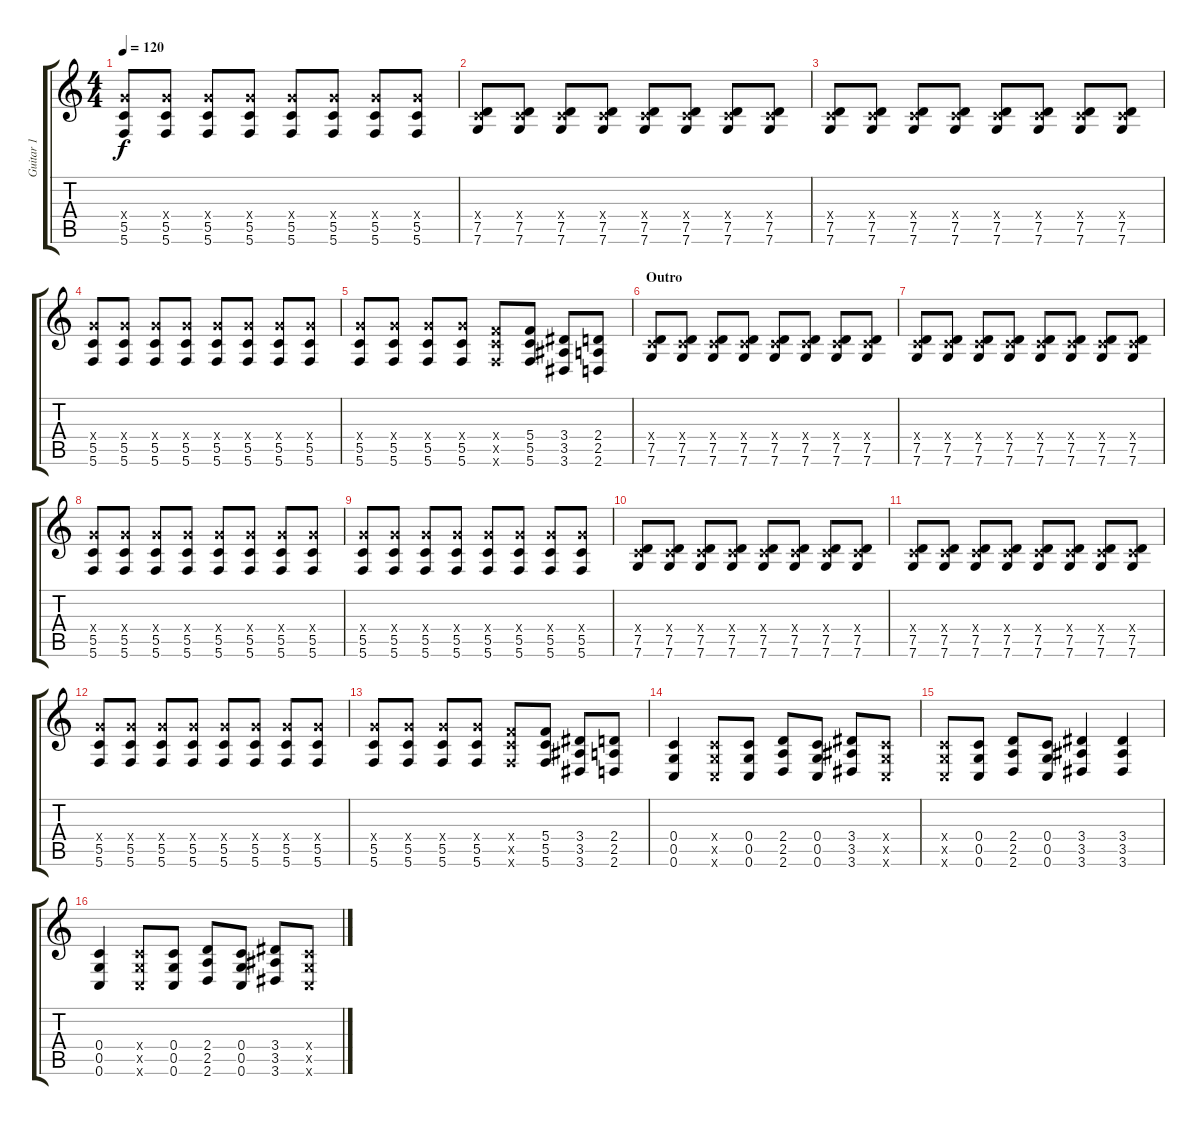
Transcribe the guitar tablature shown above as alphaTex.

\track ("Guitar 1" "Guitar 1") {instrument distortionguitar}
\staff {score tabs}
\tuning (D4 A3 F3 C3 G2 C2) {hide}
\ts (4 4)
\tempo 120
\clef g2
\ks c
(7.4{x} 5.5 5.6).8{dy f} (7.4{x} 5.5 5.6).8 (7.4{x} 5.5 5.6).8 (7.4{x} 5.5 5.6).8 (7.4{x} 5.5 5.6).8 (7.4{x} 5.5 5.6).8 (7.4{x} 5.5 5.6).8 (7.4{x} 5.5 5.6).8 |
(0.4{x} 7.5 7.6).8 (0.4{x} 7.5 7.6).8 (0.4{x} 7.5 7.6).8 (0.4{x} 7.5 7.6).8 (0.4{x} 7.5 7.6).8 (0.4{x} 7.5 7.6).8 (0.4{x} 7.5 7.6).8 (0.4{x} 7.5 7.6).8 |
(0.4{x} 7.5 7.6).8 (0.4{x} 7.5 7.6).8 (0.4{x} 7.5 7.6).8 (0.4{x} 7.5 7.6).8 (0.4{x} 7.5 7.6).8 (0.4{x} 7.5 7.6).8 (0.4{x} 7.5 7.6).8 (0.4{x} 7.5 7.6).8 |
(7.4{x} 5.5 5.6).8 (7.4{x} 5.5 5.6).8 (7.4{x} 5.5 5.6).8 (7.4{x} 5.5 5.6).8 (7.4{x} 5.5 5.6).8 (7.4{x} 5.5 5.6).8 (7.4{x} 5.5 5.6).8 (7.4{x} 5.5 5.6).8 |
(7.4{x} 5.5 5.6).8 (7.4{x} 5.5 5.6).8 (7.4{x} 5.5 5.6).8 (7.4{x} 5.5 5.6).8 (5.4{x} 5.5{x} 5.6{x}).8 (5.4 5.5 5.6).8 (3.4 3.5 3.6).8 (2.4 2.5 2.6).8 |
\section ("" "Outro")
(0.4{x} 7.5 7.6).8 (0.4{x} 7.5 7.6).8 (0.4{x} 7.5 7.6).8 (0.4{x} 7.5 7.6).8 (0.4{x} 7.5 7.6).8 (0.4{x} 7.5 7.6).8 (0.4{x} 7.5 7.6).8 (0.4{x} 7.5 7.6).8 |
(0.4{x} 7.5 7.6).8 (0.4{x} 7.5 7.6).8 (0.4{x} 7.5 7.6).8 (0.4{x} 7.5 7.6).8 (0.4{x} 7.5 7.6).8 (0.4{x} 7.5 7.6).8 (0.4{x} 7.5 7.6).8 (0.4{x} 7.5 7.6).8 |
(7.4{x} 5.5 5.6).8 (7.4{x} 5.5 5.6).8 (7.4{x} 5.5 5.6).8 (7.4{x} 5.5 5.6).8 (7.4{x} 5.5 5.6).8 (7.4{x} 5.5 5.6).8 (7.4{x} 5.5 5.6).8 (7.4{x} 5.5 5.6).8 |
(7.4{x} 5.5 5.6).8 (7.4{x} 5.5 5.6).8 (7.4{x} 5.5 5.6).8 (7.4{x} 5.5 5.6).8 (7.4{x} 5.5 5.6).8 (7.4{x} 5.5 5.6).8 (7.4{x} 5.5 5.6).8 (7.4{x} 5.5 5.6).8 |
(0.4{x} 7.5 7.6).8 (0.4{x} 7.5 7.6).8 (0.4{x} 7.5 7.6).8 (0.4{x} 7.5 7.6).8 (0.4{x} 7.5 7.6).8 (0.4{x} 7.5 7.6).8 (0.4{x} 7.5 7.6).8 (0.4{x} 7.5 7.6).8 |
(0.4{x} 7.5 7.6).8 (0.4{x} 7.5 7.6).8 (0.4{x} 7.5 7.6).8 (0.4{x} 7.5 7.6).8 (0.4{x} 7.5 7.6).8 (0.4{x} 7.5 7.6).8 (0.4{x} 7.5 7.6).8 (0.4{x} 7.5 7.6).8 |
(7.4{x} 5.5 5.6).8 (7.4{x} 5.5 5.6).8 (7.4{x} 5.5 5.6).8 (7.4{x} 5.5 5.6).8 (7.4{x} 5.5 5.6).8 (7.4{x} 5.5 5.6).8 (7.4{x} 5.5 5.6).8 (7.4{x} 5.5 5.6).8 |
(7.4{x} 5.5 5.6).8 (7.4{x} 5.5 5.6).8 (7.4{x} 5.5 5.6).8 (7.4{x} 5.5 5.6).8 (5.4{x} 5.5{x} 5.6{x}).8 (5.4 5.5 5.6).8 (3.4 3.5 3.6).8 (2.4 2.5 2.6).8 |
(0.4 0.5 0.6).4 (0.4{x} 0.5{x} 0.6{x}).8 (0.4 0.5 0.6).8 (2.4 2.5 2.6).8 (0.4 0.5 0.6).8 (3.4 3.5 3.6).8 (0.4{x} 0.5{x} 0.6{x}).8 |
(0.4{x} 0.5{x} 0.6{x}).8 (0.4 0.5 0.6).8 (2.4 2.5 2.6).8 (0.4 0.5 0.6).8 (3.4 3.5 3.6).4 (3.4 3.5 3.6).4 |
(0.4 0.5 0.6).4 (0.4{x} 0.5{x} 0.6{x}).8 (0.4 0.5 0.6).8 (2.4 2.5 2.6).8 (0.4 0.5 0.6).8 (3.4 3.5 3.6).8 (0.4{x} 0.5{x} 0.6{x}).8
